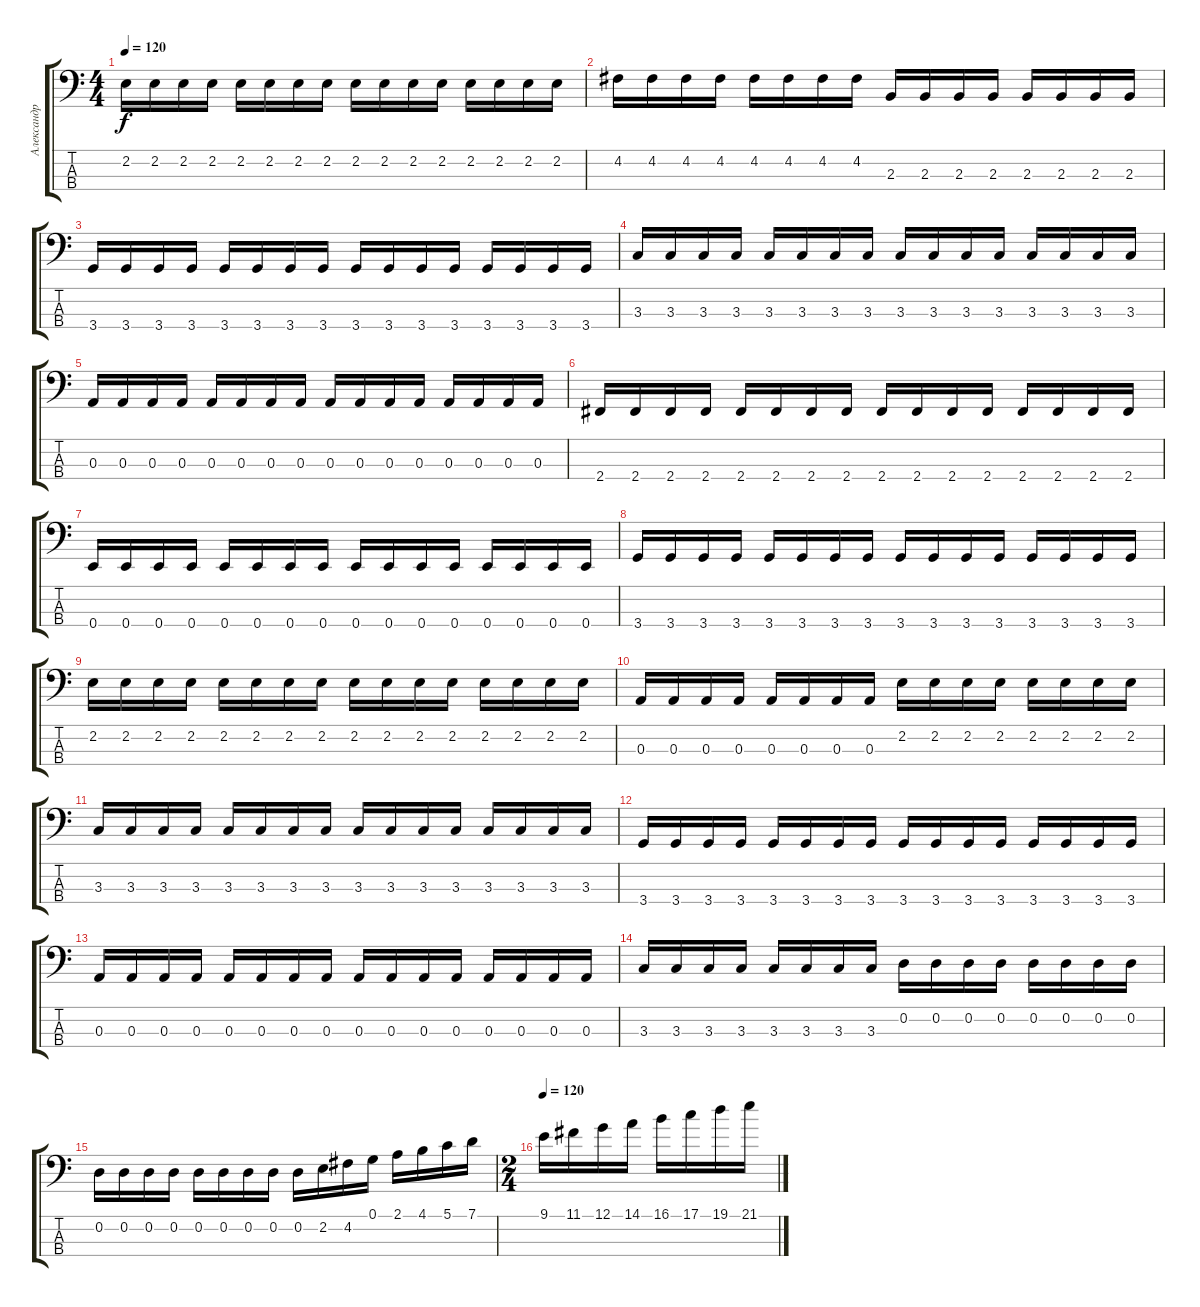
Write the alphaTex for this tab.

\track ("Александр Тимонин" "Александр ") {instrument electricbasspick}
\staff {score tabs}
\tuning (G2 D2 A1 E1) {hide}
\ts (4 4)
\tempo 120
\clef f4
\ks c
2.2.16{dy f} 2.2.16 2.2.16 2.2.16 2.2.16 2.2.16 2.2.16 2.2.16 2.2.16 2.2.16 2.2.16 2.2.16 2.2.16 2.2.16 2.2.16 2.2.16 |
4.2.16 4.2.16 4.2.16 4.2.16 4.2.16 4.2.16 4.2.16 4.2.16 2.3.16 2.3.16 2.3.16 2.3.16 2.3.16 2.3.16 2.3.16 2.3.16 |
3.4.16 3.4.16 3.4.16 3.4.16 3.4.16 3.4.16 3.4.16 3.4.16 3.4.16 3.4.16 3.4.16 3.4.16 3.4.16 3.4.16 3.4.16 3.4.16 |
3.3.16 3.3.16 3.3.16 3.3.16 3.3.16 3.3.16 3.3.16 3.3.16 3.3.16 3.3.16 3.3.16 3.3.16 3.3.16 3.3.16 3.3.16 3.3.16 |
0.3.16 0.3.16 0.3.16 0.3.16 0.3.16 0.3.16 0.3.16 0.3.16 0.3.16 0.3.16 0.3.16 0.3.16 0.3.16 0.3.16 0.3.16 0.3.16 |
2.4.16 2.4.16 2.4.16 2.4.16 2.4.16 2.4.16 2.4.16 2.4.16 2.4.16 2.4.16 2.4.16 2.4.16 2.4.16 2.4.16 2.4.16 2.4.16 |
0.4.16 0.4.16 0.4.16 0.4.16 0.4.16 0.4.16 0.4.16 0.4.16 0.4.16 0.4.16 0.4.16 0.4.16 0.4.16 0.4.16 0.4.16 0.4.16 |
3.4.16 3.4.16 3.4.16 3.4.16 3.4.16 3.4.16 3.4.16 3.4.16 3.4.16 3.4.16 3.4.16 3.4.16 3.4.16 3.4.16 3.4.16 3.4.16 |
2.2.16 2.2.16 2.2.16 2.2.16 2.2.16 2.2.16 2.2.16 2.2.16 2.2.16 2.2.16 2.2.16 2.2.16 2.2.16 2.2.16 2.2.16 2.2.16 |
0.3.16 0.3.16 0.3.16 0.3.16 0.3.16 0.3.16 0.3.16 0.3.16 2.2.16 2.2.16 2.2.16 2.2.16 2.2.16 2.2.16 2.2.16 2.2.16 |
3.3.16 3.3.16 3.3.16 3.3.16 3.3.16 3.3.16 3.3.16 3.3.16 3.3.16 3.3.16 3.3.16 3.3.16 3.3.16 3.3.16 3.3.16 3.3.16 |
3.4.16 3.4.16 3.4.16 3.4.16 3.4.16 3.4.16 3.4.16 3.4.16 3.4.16 3.4.16 3.4.16 3.4.16 3.4.16 3.4.16 3.4.16 3.4.16 |
0.3.16 0.3.16 0.3.16 0.3.16 0.3.16 0.3.16 0.3.16 0.3.16 0.3.16 0.3.16 0.3.16 0.3.16 0.3.16 0.3.16 0.3.16 0.3.16 |
3.3.16 3.3.16 3.3.16 3.3.16 3.3.16 3.3.16 3.3.16 3.3.16 0.2.16 0.2.16 0.2.16 0.2.16 0.2.16 0.2.16 0.2.16 0.2.16 |
0.2.16 0.2.16 0.2.16 0.2.16 0.2.16 0.2.16 0.2.16 0.2.16 0.2.16 2.2.16 4.2.16 0.1.16 2.1.16 4.1.16 5.1.16 7.1.16 |
\ts (2 4)
\tempo 120
9.1.16 11.1.16 12.1.16 14.1.16 16.1.16 17.1.16 19.1.16 21.1.16
